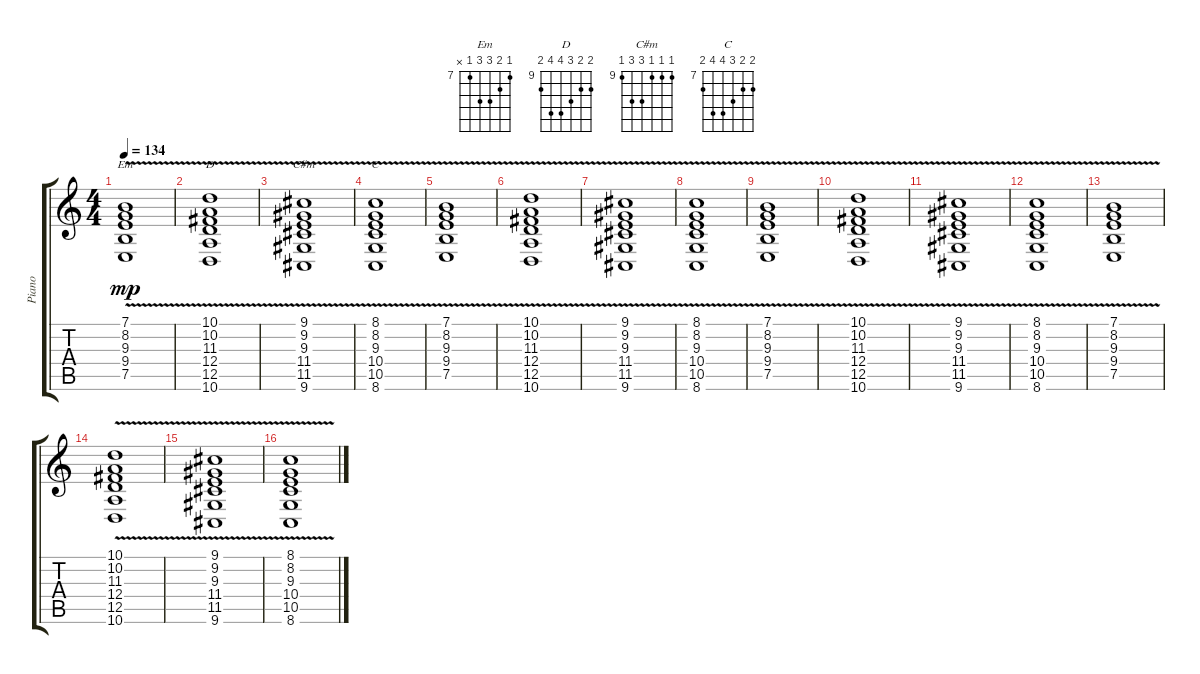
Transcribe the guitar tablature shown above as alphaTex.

\track ("Piano" "Piano") {instrument acousticgrandpiano}
\staff {score tabs}
\tuning (E4 B3 G3 D3 A2 E2) {hide}
\chord ("Em" 7 8 9 9 7 x) {firstfret 7}
\chord ("D" 10 10 11 12 12 10) {firstfret 9}
\chord ("C#m" 9 9 9 11 11 9) {firstfret 9}
\chord ("C" 8 8 9 10 10 8) {firstfret 7}
\ts (4 4)
\tempo 134
\clef g2
\ks c
(7.1{v} 8.2{v} 9.3{v} 9.4{v} 7.5{v}).1{ch "Em" dy mp} |
(10.1{v} 10.2{v} 11.3{v} 12.4{v} 12.5{v} 10.6{v}).1{ch "D"} |
(9.1{v} 9.2{v} 9.3{v} 11.4{v} 11.5{v} 9.6{v}).1{ch "C#m"} |
(8.1{v} 8.2{v} 9.3{v} 10.4{v} 10.5{v} 8.6{v}).1{ch "C"} |
(7.1{v} 8.2{v} 9.3{v} 9.4{v} 7.5{v}).1 |
(10.1{v} 10.2{v} 11.3{v} 12.4{v} 12.5{v} 10.6{v}).1 |
(9.1{v} 9.2{v} 9.3{v} 11.4{v} 11.5{v} 9.6{v}).1 |
(8.1{v} 8.2{v} 9.3{v} 10.4{v} 10.5{v} 8.6{v}).1 |
(7.1{v} 8.2{v} 9.3{v} 9.4{v} 7.5{v}).1 |
(10.1{v} 10.2{v} 11.3{v} 12.4{v} 12.5{v} 10.6{v}).1 |
(9.1{v} 9.2{v} 9.3{v} 11.4{v} 11.5{v} 9.6{v}).1 |
(8.1{v} 8.2{v} 9.3{v} 10.4{v} 10.5{v} 8.6{v}).1 |
(7.1{v} 8.2{v} 9.3{v} 9.4{v} 7.5{v}).1 |
(10.1{v} 10.2{v} 11.3{v} 12.4{v} 12.5{v} 10.6{v}).1 |
(9.1{v} 9.2{v} 9.3{v} 11.4{v} 11.5{v} 9.6{v}).1 |
(8.1{v} 8.2{v} 9.3{v} 10.4{v} 10.5{v} 8.6{v}).1
